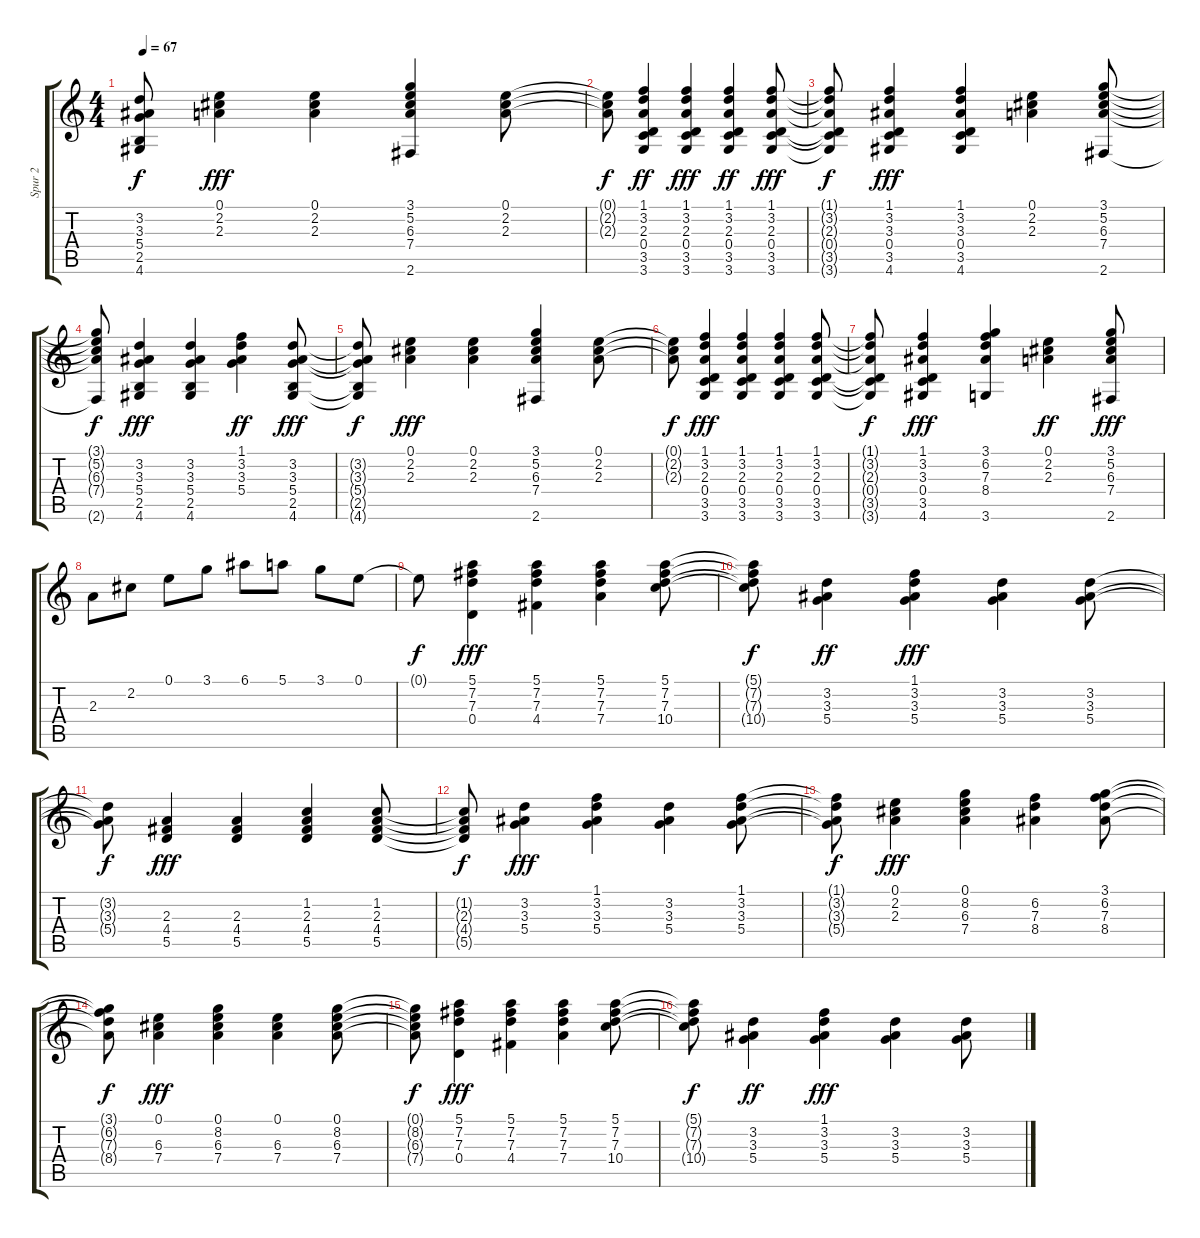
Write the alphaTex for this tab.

\track ("Spur 2" "Spur 2") {instrument acousticguitarsteel}
\staff {score tabs}
\tuning (E4 B3 G3 D3 A2 E2) {hide}
\ts (4 4)
\tempo 67
\clef g2
\ks c
(3.2{t} 3.3{t} 5.4{t} 2.5{t} 4.6{t}).8{dy f} (0.1 2.2 2.3).4{dy fff} (0.1 2.2 2.3).4 (3.1 5.2 6.3 7.4 2.6).4 (0.1 2.2 2.3).8 |
(0.1{t} 2.2{t} 2.3{t}).8{dy f} (1.1 3.2 2.3 0.4 3.5 3.6).4{dy ff} (1.1 3.2 2.3 0.4 3.5 3.6).4{dy fff} (1.1 3.2 2.3 0.4 3.5 3.6).4{dy ff} (1.1 3.2 2.3 0.4 3.5 3.6).8{dy fff} |
(1.1{t} 3.2{t} 2.3{t} 0.4{t} 3.5{t} 3.6{t}).8{dy f} (1.1 3.2 3.3 0.4 3.5 4.6).4{dy fff} (1.1 3.2 3.3 0.4 3.5 4.6).4 (0.1 2.2 2.3).4 (3.1 5.2 6.3 7.4 2.6).8 |
(3.1{t} 5.2{t} 6.3{t} 7.4{t} 2.6{t}).8{dy f} (3.2 3.3 5.4 2.5 4.6).4{dy fff} (3.2 3.3 5.4 2.5 4.6).4 (1.1 3.2 3.3 5.4).4{dy ff} (3.2 3.3 5.4 2.5 4.6).8{dy fff} |
(3.2{t} 3.3{t} 5.4{t} 2.5{t} 4.6{t}).8{dy f} (0.1 2.2 2.3).4{dy fff} (0.1 2.2 2.3).4 (3.1 5.2 6.3 7.4 2.6).4 (0.1 2.2 2.3).8 |
(0.1{t} 2.2{t} 2.3{t}).8{dy f} (1.1 3.2 2.3 0.4 3.5 3.6).4{dy fff} (1.1 3.2 2.3 0.4 3.5 3.6).4 (1.1 3.2 2.3 0.4 3.5 3.6).4 (1.1 3.2 2.3 0.4 3.5 3.6).8 |
(1.1{t} 3.2{t} 2.3{t} 0.4{t} 3.5{t} 3.6{t}).8{dy f} (1.1 3.2 3.3 0.4 3.5 4.6).4{dy fff} (3.1 6.2 7.3 8.4 3.6).4 (0.1 2.2 2.3).4{dy ff} (3.1 5.2 6.3 7.4 2.6).8{dy fff} |
2.3.8 2.2.8 0.1.8 3.1.8 6.1.8 5.1.8 3.1.8 0.1.8 |
0.1{t}.8{dy f} (5.1 7.2 7.3 0.4).4{dy fff} (5.1 7.2 7.3 4.4).4 (5.1 7.2 7.3 7.4).4 (5.1 7.2 7.3 10.4).8 |
(5.1{t} 7.2{t} 7.3{t} 10.4{t}).8{dy f} (3.2 3.3 5.4).4{dy ff} (1.1 3.2 3.3 5.4).4{dy fff} (3.2 3.3 5.4).4 (3.2 3.3 5.4).8 |
(3.2{t} 3.3{t} 5.4{t}).8{dy f} (2.3 4.4 5.5).4{dy fff} (2.3 4.4 5.5).4 (1.2 2.3 4.4 5.5).4 (1.2 2.3 4.4 5.5).8 |
(1.2{t} 2.3{t} 4.4{t} 5.5{t}).8{dy f} (3.2 3.3 5.4).4{dy fff} (1.1 3.2 3.3 5.4).4 (3.2 3.3 5.4).4 (1.1 3.2 3.3 5.4).8 |
(1.1{t} 3.2{t} 3.3{t} 5.4{t}).8{dy f} (0.1 2.2 2.3).4{dy fff} (0.1 8.2 6.3 7.4).4 (6.2 7.3 8.4).4 (3.1 6.2 7.3 8.4).8 |
(3.1{t} 6.2{t} 7.3{t} 8.4{t}).8{dy f} (0.1 6.3 7.4).4{dy fff} (0.1 8.2 6.3 7.4).4 (0.1 6.3 7.4).4 (0.1 8.2 6.3 7.4).8 |
(0.1{t} 8.2{t} 6.3{t} 7.4{t}).8{dy f} (5.1 7.2 7.3 0.4).4{dy fff} (5.1 7.2 7.3 4.4).4 (5.1 7.2 7.3 7.4).4 (5.1 7.2 7.3 10.4).8 |
(5.1{t} 7.2{t} 7.3{t} 10.4{t}).8{dy f} (3.2 3.3 5.4).4{dy ff} (1.1 3.2 3.3 5.4).4{dy fff} (3.2 3.3 5.4).4 (3.2 3.3 5.4).8
